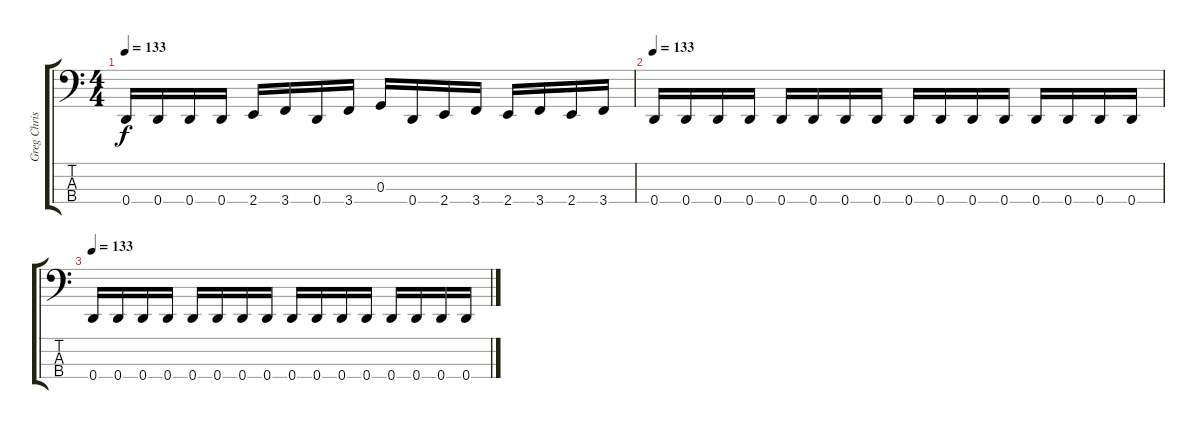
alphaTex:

\track ("Greg Christian" "Greg Chris") {instrument electricbassfinger}
\staff {score tabs}
\tuning (F2 C2 G1 D1) {hide}
\ts (4 4)
\tempo 133
\clef f4
\ks c
0.4.16{dy f} 0.4.16 0.4.16 0.4.16 2.4.16 3.4.16 0.4.16 3.4.16 0.3.16 0.4.16 2.4.16 3.4.16 2.4.16 3.4.16 2.4.16 3.4.16 |
\tempo 133
0.4.16 0.4.16 0.4.16 0.4.16 0.4.16 0.4.16 0.4.16 0.4.16 0.4.16 0.4.16 0.4.16 0.4.16 0.4.16 0.4.16 0.4.16 0.4.16 |
\tempo 133
0.4.16 0.4.16 0.4.16 0.4.16 0.4.16 0.4.16 0.4.16 0.4.16 0.4.16 0.4.16 0.4.16 0.4.16 0.4.16 0.4.16 0.4.16 0.4.16
